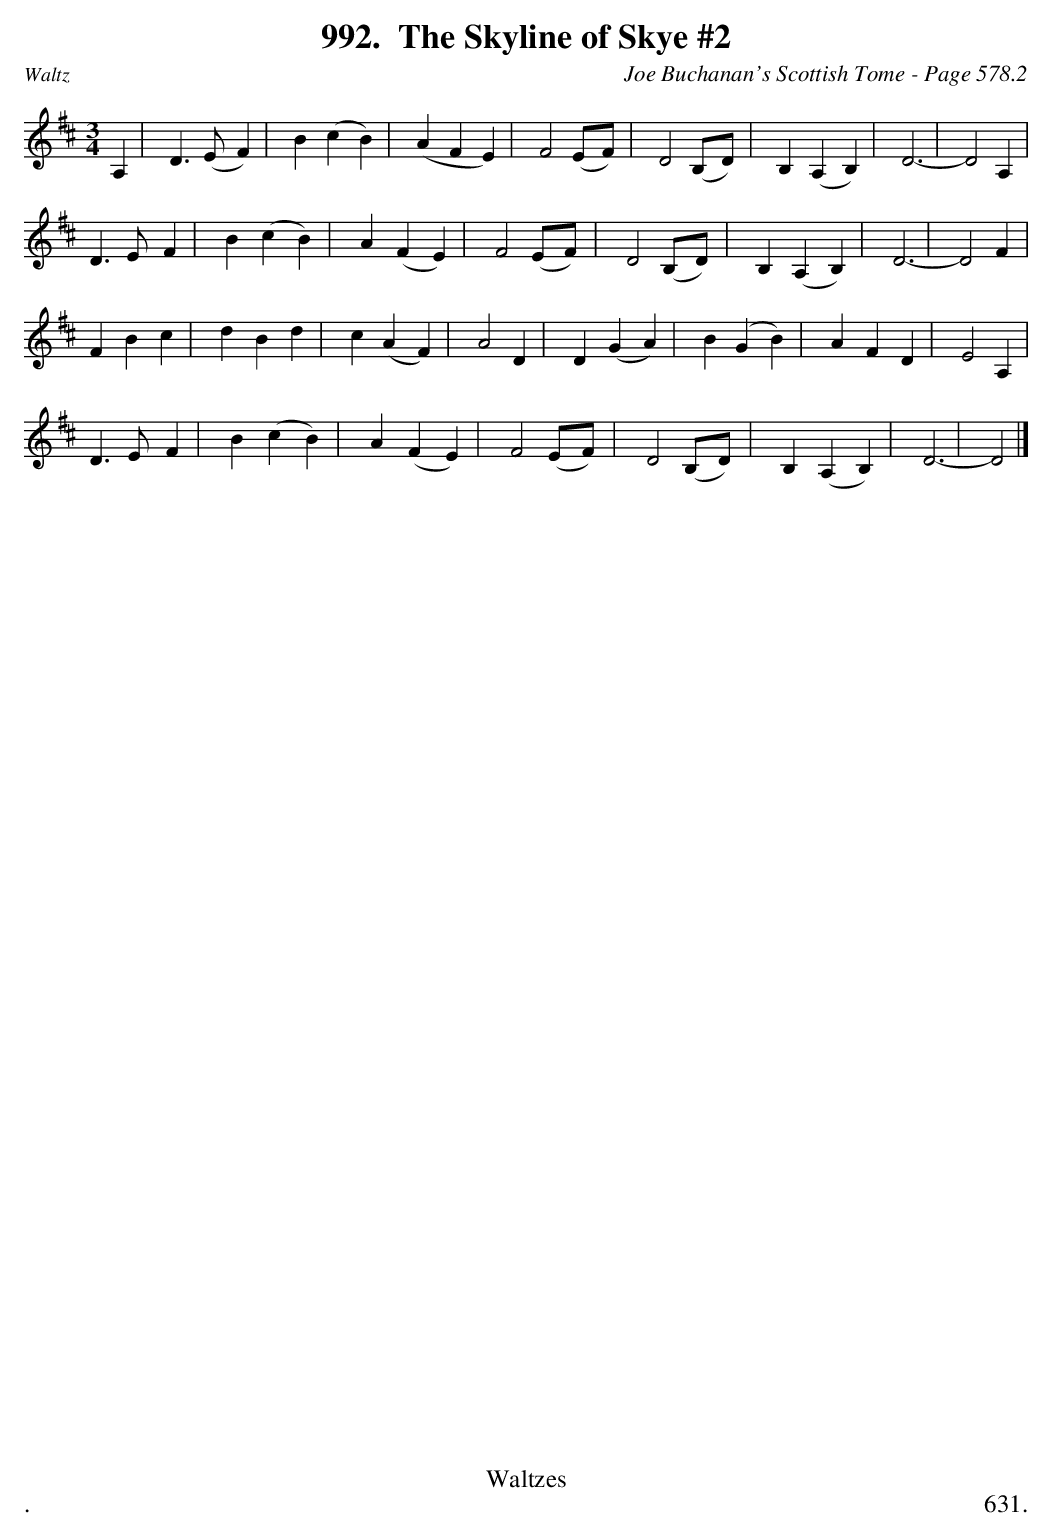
X:1
T:Skyline of Skye #2, The
C:Joe Buchanan's Scottish Tome - Page 578.2
L:1/4
M:3/4
K:D
A, | D>(E F) | B (c B) | (A F E) | F2 (E/F/) | D2 (B,/D/) | B, (A, B,) | D3- | D2 A, |
D>E F | B (c B) | A (F E) | F2 (E/F/) | D2 (B,/D/) | B, (A, B,) | D3- | D2 F |
F B c | d B d | c (A F) | A2 D | D (G A) | B (G B) | A F D | E2 A, |
D>E F | B (c B) | A (F E) | F2 (E/F/) | D2 (B,/D/) | B, (A, B,) | D3- | D2 |]
